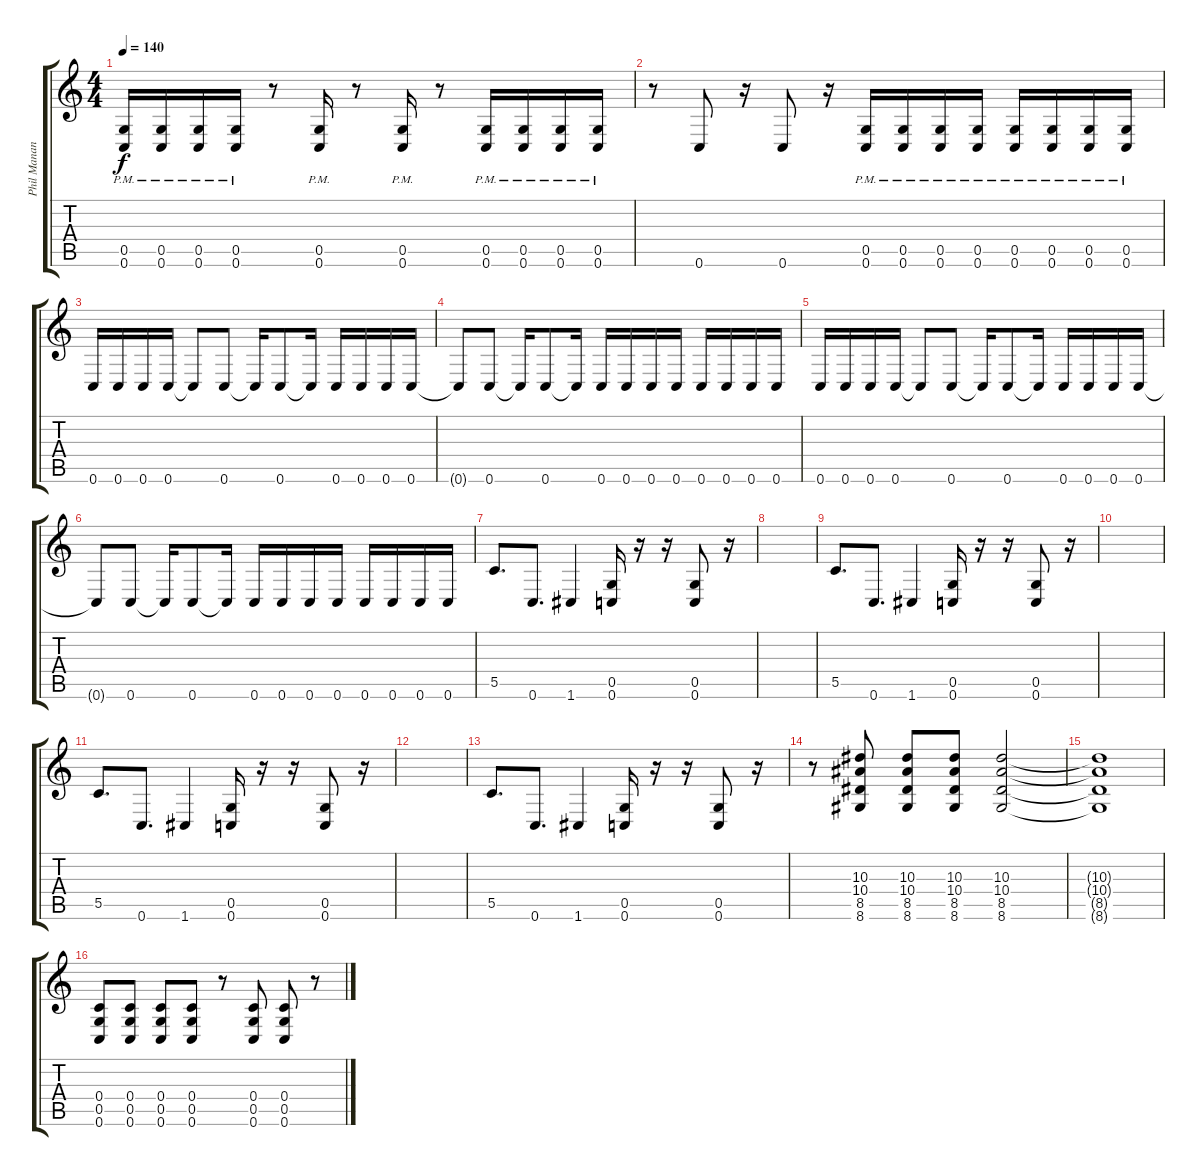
\track ("Phil Manansala" "Phil Manan") {instrument distortionguitar}
\staff {score tabs}
\tuning (D4 A3 F3 C3 G2 C2) {hide}
\ts (4 4)
\tempo 140
\clef g2
\ks c
(0.5{pm} 0.6{pm}).16{dy f} (0.5{pm} 0.6{pm}).16 (0.5{pm} 0.6{pm}).16 (0.5{pm} 0.6{pm}).16 r.8 (0.5{pm} 0.6{pm}).16 r.8 (0.5{pm} 0.6{pm}).16 r.8 (0.5{pm} 0.6{pm}).16 (0.5{pm} 0.6{pm}).16 (0.5{pm} 0.6{pm}).16 (0.5{pm} 0.6{pm}).16 |
r.8 0.6.8 r.16 0.6.8 r.16 (0.5{pm} 0.6{pm}).16 (0.5{pm} 0.6{pm}).16 (0.5{pm} 0.6{pm}).16 (0.5{pm} 0.6{pm}).16 (0.5{pm} 0.6{pm}).16 (0.5{pm} 0.6{pm}).16 (0.5{pm} 0.6{pm}).16 (0.5{pm} 0.6{pm}).16 |
0.6.16 0.6.16 0.6.16 0.6.16 0.6{t}.8 0.6.8 0.6{t}.16 0.6.8 0.6{t}.16 0.6.16 0.6.16 0.6.16 0.6.16 |
0.6{t}.8 0.6.8 0.6{t}.16 0.6.8 0.6{t}.16 0.6.16 0.6.16 0.6.16 0.6.16 0.6.16 0.6.16 0.6.16 0.6.16 |
0.6.16 0.6.16 0.6.16 0.6.16 0.6{t}.8 0.6.8 0.6{t}.16 0.6.8 0.6{t}.16 0.6.16 0.6.16 0.6.16 0.6.16 |
0.6{t}.8 0.6.8 0.6{t}.16 0.6.8 0.6{t}.16 0.6.16 0.6.16 0.6.16 0.6.16 0.6.16 0.6.16 0.6.16 0.6.16 |
5.5.8{d} 0.6.8{d} 1.6.4 (0.5 0.6).16 r.16 r.16 (0.5 0.6).8 r.16 |
|
5.5.8{d} 0.6.8{d} 1.6.4 (0.5 0.6).16 r.16 r.16 (0.5 0.6).8 r.16 |
|
5.5.8{d} 0.6.8{d} 1.6.4 (0.5 0.6).16 r.16 r.16 (0.5 0.6).8 r.16 |
|
5.5.8{d} 0.6.8{d} 1.6.4 (0.5 0.6).16 r.16 r.16 (0.5 0.6).8 r.16 |
r.8 (10.3 10.4 8.5 8.6).8 (10.3 10.4 8.5 8.6).8 (10.3 10.4 8.5 8.6).8 (10.3 10.4 8.5 8.6).2 |
(10.3{t} 10.4{t} 8.5{t} 8.6{t}).1 |
(0.4 0.5 0.6).8 (0.4 0.5 0.6).8 (0.4 0.5 0.6).8 (0.4 0.5 0.6).8 r.8 (0.4 0.5 0.6).8 (0.4 0.5 0.6).8 r.8
